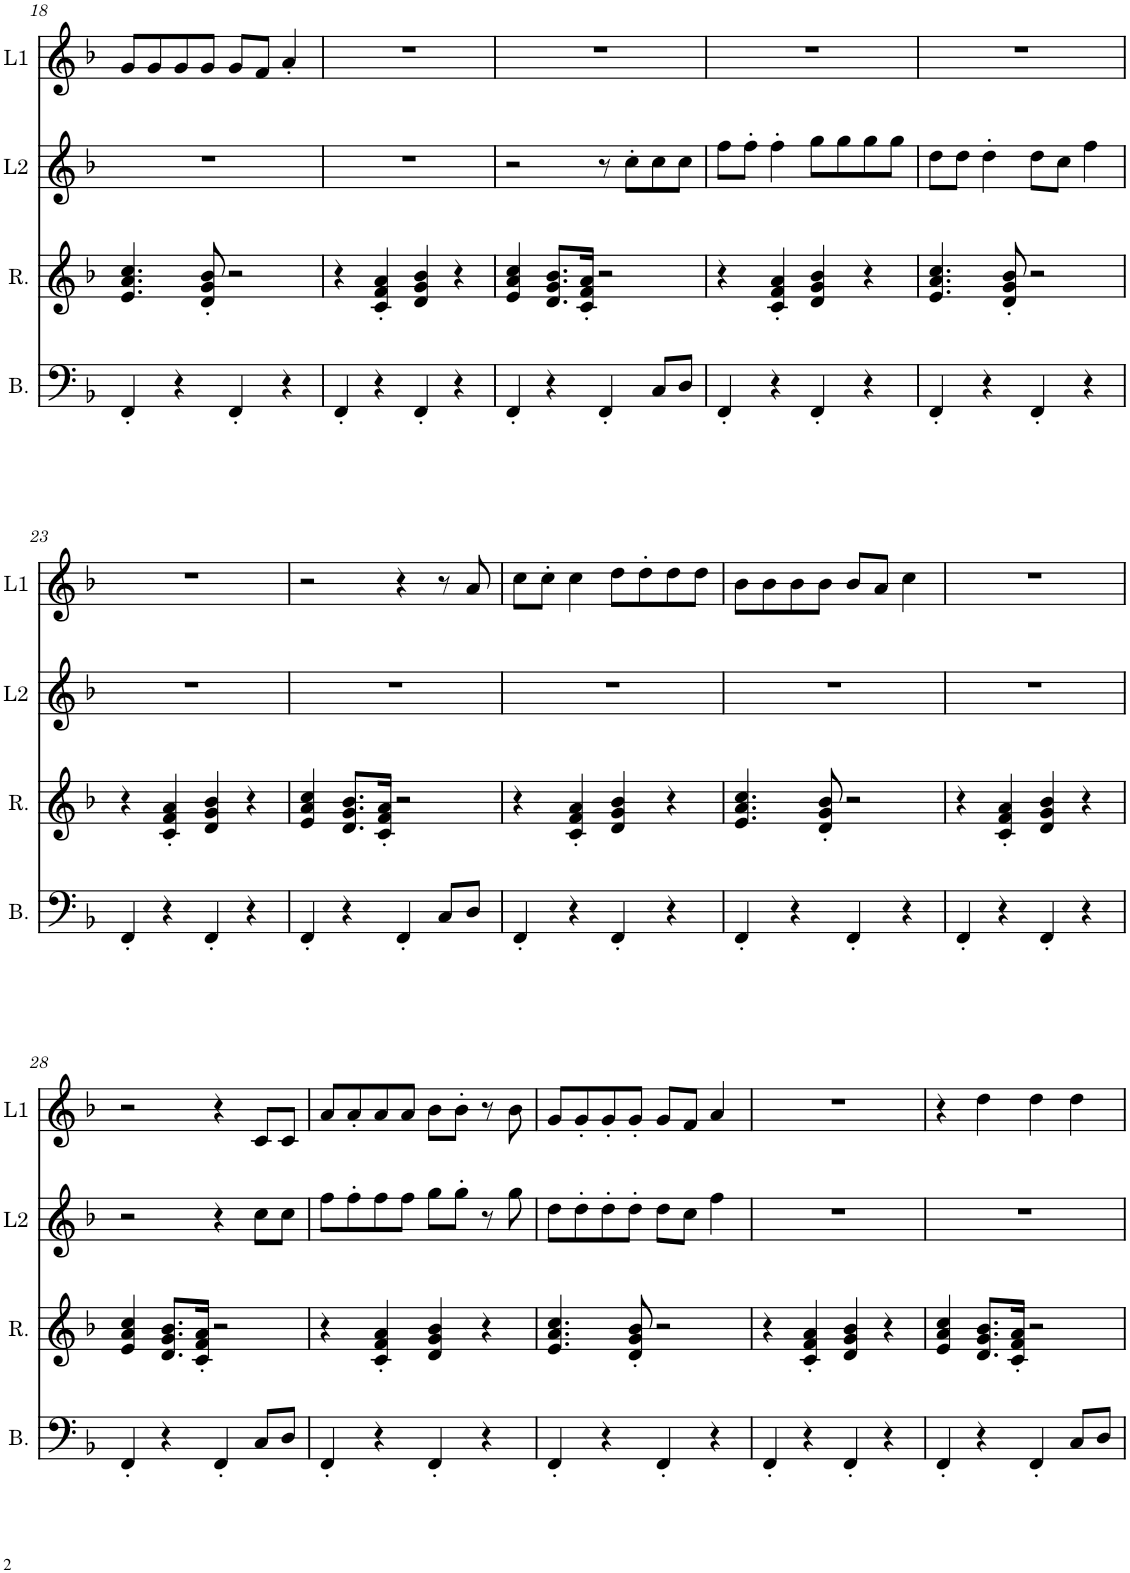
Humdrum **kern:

**kern	**kern	**kern	**kern
*part4	*part3	*part2	*part1
*staff4	*staff3	*staff2	*staff1
*I"Bass	*I"Riff	*I"Lead 2	*I"Lead 1
*I'B.	*I'R.	*I'L2	*I'L1
!!LO:PB:g=z
*clefF4	*clefG2	*clefG2	*clefG2
*	*Trd5c9	*Trd1c2	*Trd1c2
*k[b-]	*k[b-]	*k[b-]	*k[b-]
*M4/4	*M4/4	*M4/4	*M4/4
=18	=18	=18	=18
4FF'/	4.e/ 4.a/ 4.cc/	1r	8g/L
.	.	.	8g/
4r	.	.	8g/
.	8d/' 8g/' 8b-/'	.	8g/J
4FF'/	2r	.	8g/L
.	.	.	8f/J
4r	.	.	4a'/
=19	=19	=19	=19
4FF'/	4r	1r	1r
4r	4c/' 4f/' 4a/'	.	.
4FF'/	4d/ 4g/ 4b-/	.	.
4r	4r	.	.
=20	=20	=20	=20
4FF'/	4e/ 4a/ 4cc/	2r	1r
4r	8.d/ 8.g/ 8.b-/L	.	.
.	16c/' 16f/' 16a/'Jk	.	.
4FF'/	2r	8r	.
.	.	8cc'\L	.
8C/L	.	8cc\	.
8D/J	.	8cc\J	.
=21	=21	=21	=21
4FF'/	4r	8ff\L	1r
.	.	8ff'\J	.
4r	4c/' 4f/' 4a/'	4ff'\	.
4FF'/	4d/ 4g/ 4b-/	8gg\L	.
.	.	8gg\	.
4r	4r	8gg\	.
.	.	8gg\J	.
=22	=22	=22	=22
4FF'/	4.e/ 4.a/ 4.cc/	8dd\L	1r
.	.	8dd\J	.
4r	.	4dd'\	.
.	8d/' 8g/' 8b-/'	.	.
4FF'/	2r	8dd\L	.
.	.	8cc\J	.
4r	.	4ff\	.
!!LO:LB:g=z
=23	=23	=23	=23
4FF'/	4r	1r	1r
4r	4c/' 4f/' 4a/'	.	.
4FF'/	4d/ 4g/ 4b-/	.	.
4r	4r	.	.
=24	=24	=24	=24
4FF'/	4e/ 4a/ 4cc/	1r	2r
4r	8.d/ 8.g/ 8.b-/L	.	.
.	16c/' 16f/' 16a/'Jk	.	.
4FF'/	2r	.	4r
8C/L	.	.	8r
8D/J	.	.	8a/
=25	=25	=25	=25
4FF'/	4r	1r	8cc\L
.	.	.	8cc'\J
4r	4c/' 4f/' 4a/'	.	4cc\
4FF'/	4d/ 4g/ 4b-/	.	8dd\L
.	.	.	8dd'\
4r	4r	.	8dd\
.	.	.	8dd\J
=26	=26	=26	=26
4FF'/	4.e/ 4.a/ 4.cc/	1r	8b-\L
.	.	.	8b-\
4r	.	.	8b-\
.	8d/' 8g/' 8b-/'	.	8b-\J
4FF'/	2r	.	8b-/L
.	.	.	8a/J
4r	.	.	4cc\
=27	=27	=27	=27
4FF'/	4r	1r	1r
4r	4c/' 4f/' 4a/'	.	.
4FF'/	4d/ 4g/ 4b-/	.	.
4r	4r	.	.
!!LO:LB:g=z
=28	=28	=28	=28
4FF'/	4e/ 4a/ 4cc/	2r	2r
4r	8.d/ 8.g/ 8.b-/L	.	.
.	16c/' 16f/' 16a/'Jk	.	.
4FF'/	2r	4r	4r
8C/L	.	8cc\L	8c/L
8D/J	.	8cc\J	8c/J
=29	=29	=29	=29
4FF'/	4r	8ff\L	8a/L
.	.	8ff'\	8a'/
4r	4c/' 4f/' 4a/'	8ff\	8a/
.	.	8ff\J	8a/J
4FF'/	4d/ 4g/ 4b-/	8gg\L	8b-\L
.	.	8gg'\J	8b-'\J
4r	4r	8r	8r
.	.	8gg\	8b-\
=30	=30	=30	=30
4FF'/	4.e/ 4.a/ 4.cc/	8dd\L	8g/L
.	.	8dd'\	8g'/
4r	.	8dd'\	8g'/
.	8d/' 8g/' 8b-/'	8dd'\J	8g'/J
4FF'/	2r	8dd\L	8g/L
.	.	8cc\J	8f/J
4r	.	4ff\	4a/
=31	=31	=31	=31
4FF'/	4r	1r	1r
4r	4c/' 4f/' 4a/'	.	.
4FF'/	4d/ 4g/ 4b-/	.	.
4r	4r	.	.
=32	=32	=32	=32
4FF'/	4e/ 4a/ 4cc/	1r	4r
4r	8.d/ 8.g/ 8.b-/L	.	4dd\
.	16c/' 16f/' 16a/'Jk	.	.
4FF'/	2r	.	4dd\
8C/L	.	.	4dd\
8D/J	.	.	.
=	=	=	=
*-	*-	*-	*-
